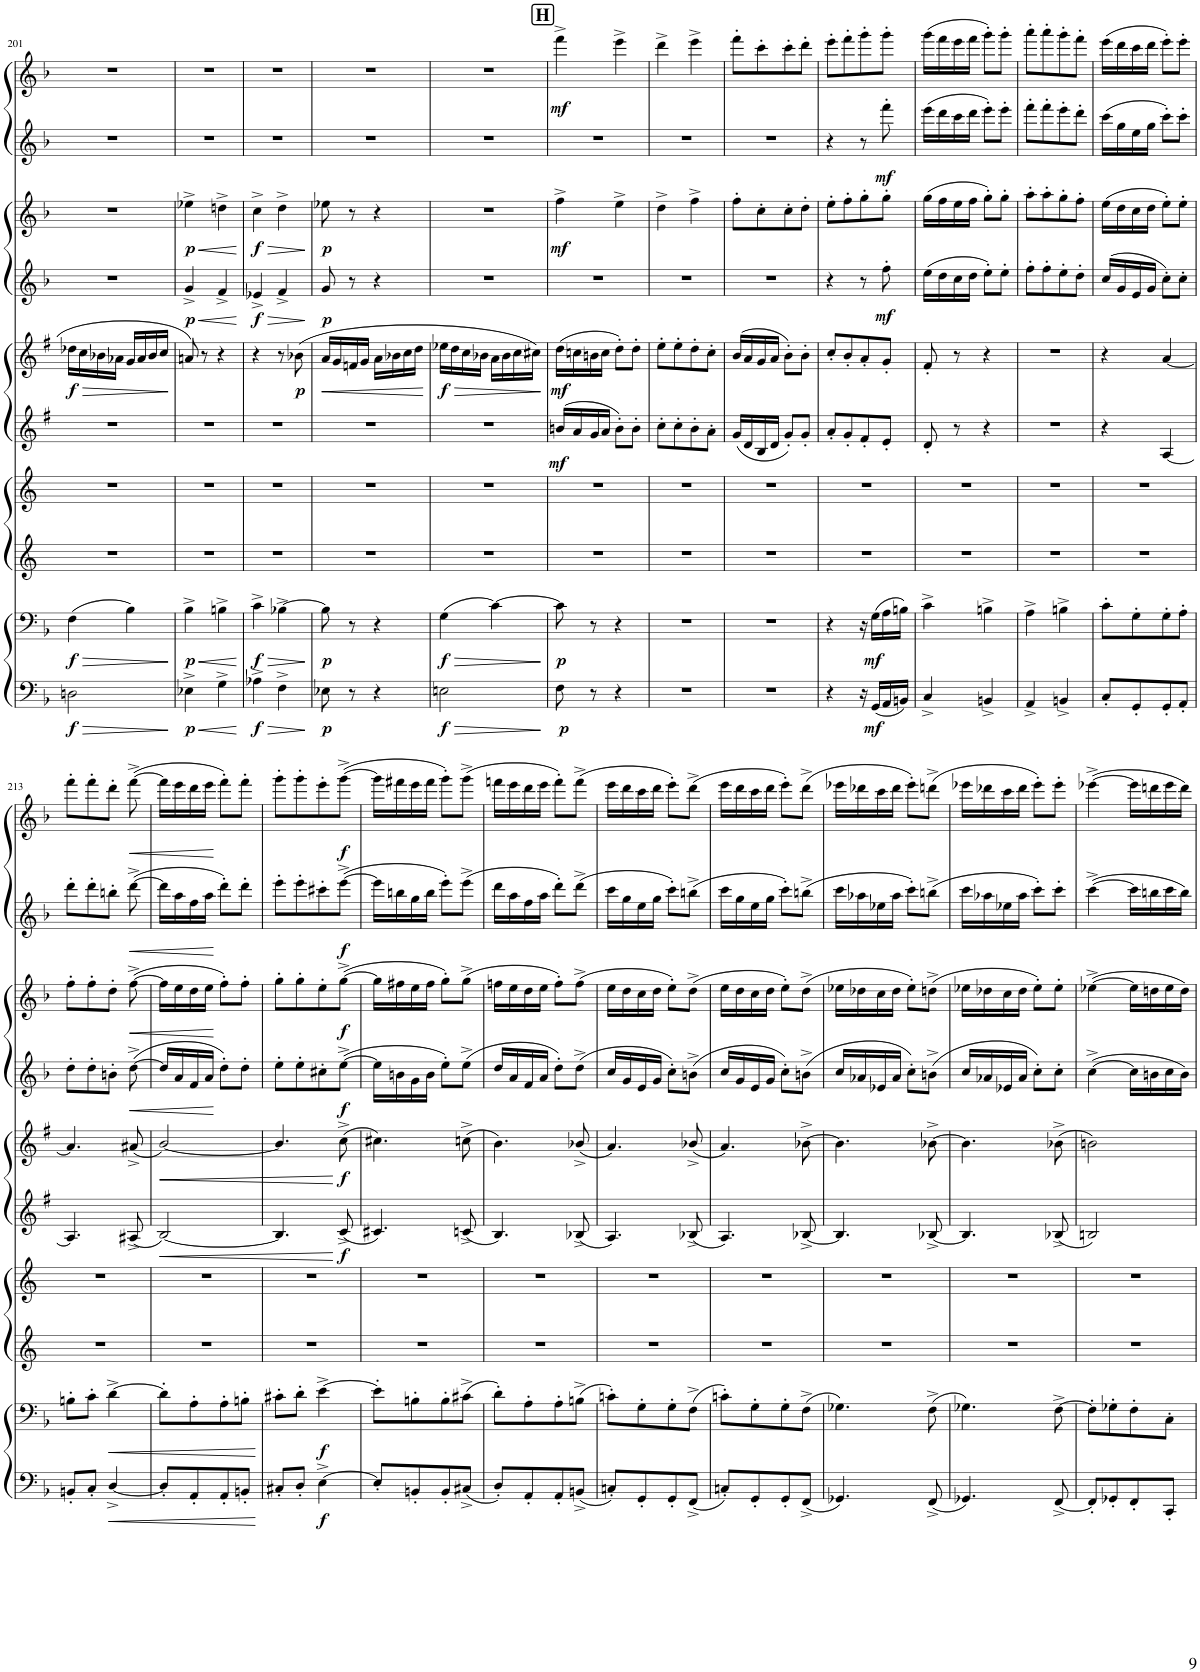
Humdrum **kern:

**kern	**dynam	**kern	**dynam	**kern	**kern	**kern	**dynam	**kern	**dynam	**kern	**dynam	**kern	**dynam	**kern	**dynam	**kern	**dynam
*part10	*part10	*part9	*part9	*part8	*part7	*part6	*part6	*part5	*part5	*part4	*part4	*part3	*part3	*part2	*part2	*part1	*part1
*staff10	*staff10	*staff9	*staff9	*staff8	*staff7	*staff6	*staff6	*staff5	*staff5	*staff4	*staff4	*staff3	*staff3	*staff2	*staff2	*staff1	*staff1
*I"Bassoon 2	*	*I"Bassoon 1	*	*I"Horn 2 in F	*I"Horn 1 in F	*I"Clarinet 2 in Bb	*	*I"Clarinet 1 in Bb	*	*I"Oboe 2	*	*I"Oboe 1	*	*I"Flute 2	*	*I"Flute 1	*
*I'Bsn	*	*I'Bsn	*	*I'Hn	*I'Hn	*I'Cl	*	*I'Cl	*	*I'Ob	*	*I'Ob	*	*I'Fl	*	*I'Fl	*
!!LO:PB:g=z
*clefF4	*	*clefF4	*	*clefG2	*clefG2	*clefG2	*	*clefG2	*	*clefG2	*	*clefG2	*	*clefG2	*	*clefG2	*
*	*	*	*	*Trd4c7	*Trd4c7	*Trd1c2	*	*Trd1c2	*	*	*	*	*	*	*	*	*
*k[b-]	*	*k[b-]	*	*k[]	*k[]	*k[f#]	*	*k[f#]	*	*k[b-]	*	*k[b-]	*	*k[b-]	*	*k[b-]	*
*M2/4	*	*M2/4	*	*M2/4	*M2/4	*M2/4	*	*M2/4	*	*M2/4	*	*M2/4	*	*M2/4	*	*M2/4	*
=201	=201	=201	=201	=201	=201	=201	=201	=201	=201	=201	=201	=201	=201	=201	=201	=201	=201
!	!LO:HP:b	!	!LO:HP:b	!	!	!	!	!	!LO:HP:b	!	!	!	!	!	!	!	!
!	!LO:DY:n=1:b	!	!LO:DY:n=1:b	!	!	!	!	!	!LO:DY:n=1:b	!	!	!	!	!	!	!	!
2Dn\	> f	(4F\	> f	2r	2r	2r	.	16dd-X\LL	> f	2r	.	2r	.	2r	.	2r	.
.	.	.	.	.	.	.	.	16cc\	.	.	.	.	.	.	.	.	.
.	.	.	.	.	.	.	.	16b-X\	.	.	.	.	.	.	.	.	.
.	.	.	.	.	.	.	.	16a-X\JJ	.	.	.	.	.	.	.	.	.
.	.	4B-\)	.	.	.	.	.	16g/LL	.	.	.	.	.	.	.	.	.
.	.	.	.	.	.	.	.	16a-/	.	.	.	.	.	.	.	.	.
.	.	.	.	.	.	.	.	16b-/	.	.	.	.	.	.	.	.	.
.	.	.	.	.	.	.	.	16cc/JJ	.	.	.	.	.	.	.	.	.
.	]	.	]	.	.	.	.	.	]	.	.	.	.	.	.	.	.
=202	=202	=202	=202	=202	=202	=202	=202	=202	=202	=202	=202	=202	=202	=202	=202	=202	=202
!	!LO:HP:b	!	!LO:HP:b	!	!	!	!	!	!	!	!LO:HP:b	!	!LO:HP:b	!	!	!	!
!	!LO:DY:n=1:b	!	!LO:DY:n=1:b	!	!	!	!	!	!	!	!LO:DY:n=1:b	!	!LO:DY:n=1:b	!	!	!	!
4E-X^\	< p	4B-^\	< p	2r	2r	2r	.	8an/	.	4g^/	< p	4ee-X^\	< p	2r	.	2r	.
.	.	.	.	.	.	.	.	8r	.	.	.	.	.	.	.	.	.
4G^\	.	4Bn^\	.	.	.	.	.	4r	.	4f^/	.	4ddn^\	.	.	.	.	.
.	[	.	[	.	.	.	.	.	.	.	[	.	[	.	.	.	.
=203	=203	=203	=203	=203	=203	=203	=203	=203	=203	=203	=203	=203	=203	=203	=203	=203	=203
!	!LO:HP:b	!	!LO:HP:b	!	!	!	!	!	!	!	!LO:HP:b	!	!LO:HP:b	!	!	!	!
!	!LO:DY:n=1:b	!	!LO:DY:n=1:b	!	!	!	!	!	!	!	!LO:DY:n=1:b	!	!LO:DY:n=1:b	!	!	!	!
4A-X^\	> f	4c^\	> f	2r	2r	2r	.	4r	.	4e-X^/	> f	4cc^\	> f	2r	.	2r	.
4F^\	.	[4B-X^\	.	.	.	.	.	8r	.	4f^/	.	4dd^\	.	.	.	.	.
!	!	!	!	!	!	!	!	!	!LO:DY:b	!	!	!	!	!	!	!	!
.	.	.	.	.	.	.	.	(8b-X\	p	.	.	.	.	.	.	.	.
.	]	.	]	.	.	.	.	.	.	.	]	.	]	.	.	.	.
=204	=204	=204	=204	=204	=204	=204	=204	=204	=204	=204	=204	=204	=204	=204	=204	=204	=204
!	!LO:DY:b	!	!LO:DY:b	!	!	!	!	!	!LO:HP:b	!	!LO:DY:b	!	!LO:DY:b	!	!	!	!
8E-X\	p	8B-\]	p	2r	2r	2r	.	16a/LL	<	8g/	p	8ee-X\	p	2r	.	2r	.
.	.	.	.	.	.	.	.	16g/	.	.	.	.	.	.	.	.	.
8r	.	8r	.	.	.	.	.	16fn/	.	8r	.	8r	.	.	.	.	.
.	.	.	.	.	.	.	.	16g/JJ	.	.	.	.	.	.	.	.	.
4r	.	4r	.	.	.	.	.	16a\LL	.	4r	.	4r	.	.	.	.	.
.	.	.	.	.	.	.	.	16b-X\	.	.	.	.	.	.	.	.	.
.	.	.	.	.	.	.	.	16cc\	.	.	.	.	.	.	.	.	.
.	.	.	.	.	.	.	.	16dd\JJ	.	.	.	.	.	.	.	.	.
.	.	.	.	.	.	.	.	.	[	.	.	.	.	.	.	.	.
=205	=205	=205	=205	=205	=205	=205	=205	=205	=205	=205	=205	=205	=205	=205	=205	=205	=205
!	!LO:HP:b	!	!LO:HP:b	!	!	!	!	!	!LO:HP:b	!	!	!	!	!	!	!	!
!	!LO:DY:n=1:b	!	!LO:DY:n=1:b	!	!	!	!	!	!LO:DY:n=1:b	!	!	!	!	!	!	!	!
2En\	> f	(4G\	> f	2r	2r	2r	.	16ee-X\LL	> f	2r	.	2r	.	2r	.	2r	.
.	.	.	.	.	.	.	.	16dd\	.	.	.	.	.	.	.	.	.
.	.	.	.	.	.	.	.	16cc\	.	.	.	.	.	.	.	.	.
.	.	.	.	.	.	.	.	16b-X\JJ	.	.	.	.	.	.	.	.	.
.	.	[4c\)	.	.	.	.	.	16a\LL	.	.	.	.	.	.	.	.	.
.	.	.	.	.	.	.	.	16b-\	.	.	.	.	.	.	.	.	.
.	.	.	.	.	.	.	.	16cc\	.	.	.	.	.	.	.	.	.
.	.	.	.	.	.	.	.	16cc#X\JJ)	.	.	.	.	.	.	.	.	.
.	]	.	]	.	.	.	.	.	]	.	.	.	.	.	.	.	.
!!LO:REH:place=s1:a:B:cj:fs=14:t=H
=206	=206	=206	=206	=206	=206	=206	=206	=206	=206	=206	=206	=206	=206	=206	=206	=206	=206
!	!LO:DY:b	!	!LO:DY:b	!	!	!	!LO:DY:b	!	!LO:DY:b	!	!	!	!LO:DY:b	!	!	!	!LO:DY:b
8F\	p	8c\]	p	2r	2r	(16bn/LL	mf	(16dd\LL	mf	2r	.	4ff^\	mf	2r	.	4fff^\	mf
.	.	.	.	.	.	16a/	.	16ccn\	.	.	.	.	.	.	.	.	.
8r	.	8r	.	.	.	16g/	.	16bn\	.	.	.	.	.	.	.	.	.
.	.	.	.	.	.	16a/JJ	.	16cc\JJ	.	.	.	.	.	.	.	.	.
4r	.	4r	.	.	.	8b'\L)	.	8dd'\L)	.	.	.	4ee^\	.	.	.	4eee^\	.
.	.	.	.	.	.	8b'\J	.	8dd'\J	.	.	.	.	.	.	.	.	.
=207	=207	=207	=207	=207	=207	=207	=207	=207	=207	=207	=207	=207	=207	=207	=207	=207	=207
2r	.	2r	.	2r	2r	8cc'\L	.	8ee'\L	.	2r	.	4dd^\	.	2r	.	4ddd^\	.
.	.	.	.	.	.	8cc'\	.	8ee'\	.	.	.	.	.	.	.	.	.
.	.	.	.	.	.	8b'\	.	8dd'\	.	.	.	4ff^\	.	.	.	4eee^\	.
.	.	.	.	.	.	8a'\J	.	8cc'\J	.	.	.	.	.	.	.	.	.
=208	=208	=208	=208	=208	=208	=208	=208	=208	=208	=208	=208	=208	=208	=208	=208	=208	=208
2r	.	2r	.	2r	2r	(16g/LL	.	(16b/LL	.	2r	.	8ff'\L	.	2r	.	8fff'\L	.
.	.	.	.	.	.	16d/	.	16a/	.	.	.	.	.	.	.	.	.
.	.	.	.	.	.	16B/	.	16g/	.	.	.	8cc'\	.	.	.	8ccc'\	.
.	.	.	.	.	.	16d/JJ	.	16a/JJ	.	.	.	.	.	.	.	.	.
.	.	.	.	.	.	8g'/L)	.	8b'\L)	.	.	.	8cc'\	.	.	.	8ccc'\	.
.	.	.	.	.	.	8g'/J	.	8b'\J	.	.	.	8dd'\J	.	.	.	8ddd'\J	.
=209	=209	=209	=209	=209	=209	=209	=209	=209	=209	=209	=209	=209	=209	=209	=209	=209	=209
4r	.	4r	.	2r	2r	8a'/L	.	8cc'/L	.	4r	.	8ee'\L	.	4r	.	8eee'\L	.
.	.	.	.	.	.	8g'/	.	8b'/	.	.	.	8ff'\	.	.	.	8fff'\	.
16r	.	16r	.	.	.	8f#'/	.	8a'/	.	8r	.	8gg'\	.	8r	.	8ggg'\	.
!	!LO:DY:b	!	!LO:DY:b	!	!	!	!	!	!	!	!	!	!	!	!	!	!
(16GG/LL	mf	(16G\LL	mf	.	.	.	.	.	.	.	.	.	.	.	.	.	.
!	!	!	!	!	!	!	!	!	!	!	!LO:DY:b	!	!	!	!LO:DY:b	!	!
16AA/	.	16A\	.	.	.	8e'/J	.	8g'/J	.	8ff'\	mf	8gg'\J	.	8fff'\	mf	8ggg'\J	.
16BBn/JJ)	.	16Bn\JJ)	.	.	.	.	.	.	.	.	.	.	.	.	.	.	.
=210	=210	=210	=210	=210	=210	=210	=210	=210	=210	=210	=210	=210	=210	=210	=210	=210	=210
4C^/	.	4c^\	.	2r	2r	8d'/	.	8f#'/	.	(16ee\LL	.	(16gg\LL	.	(16eee\LL	.	(16ggg\LL	.
.	.	.	.	.	.	.	.	.	.	16dd\	.	16ff\	.	16ddd\	.	16fff\	.
.	.	.	.	.	.	8r	.	8r	.	16cc\	.	16ee\	.	16ccc\	.	16eee\	.
.	.	.	.	.	.	.	.	.	.	16dd\JJ	.	16ff\JJ	.	16ddd\JJ	.	16fff\JJ	.
4BBn^/	.	4Bn^\	.	.	.	4r	.	4r	.	8ee'\L)	.	8gg'\L)	.	8eee'\L)	.	8ggg'\L)	.
.	.	.	.	.	.	.	.	.	.	8ee'\J	.	8gg'\J	.	8eee'\J	.	8ggg'\J	.
=211	=211	=211	=211	=211	=211	=211	=211	=211	=211	=211	=211	=211	=211	=211	=211	=211	=211
4AA^/	.	4A^\	.	2r	2r	2r	.	2r	.	8ff'\L	.	8aa'\L	.	8fff'\L	.	8aaa'\L	.
.	.	.	.	.	.	.	.	.	.	8ff'\	.	8aa'\	.	8fff'\	.	8aaa'\	.
4BBn^/	.	4Bn^\	.	.	.	.	.	.	.	8ee'\	.	8gg'\	.	8eee'\	.	8ggg'\	.
.	.	.	.	.	.	.	.	.	.	8dd'\J	.	8ff'\J	.	8ddd'\J	.	8fff'\J	.
=212	=212	=212	=212	=212	=212	=212	=212	=212	=212	=212	=212	=212	=212	=212	=212	=212	=212
8C'/L	.	8c'\L	.	2r	2r	4r	.	4r	.	(16cc/LL	.	(16ee\LL	.	(16ccc\LL	.	(16eee\LL	.
.	.	.	.	.	.	.	.	.	.	16g/	.	16dd\	.	16gg\	.	16ddd\	.
8GG'/	.	8G'\	.	.	.	.	.	.	.	16e/	.	16cc\	.	16ee\	.	16ccc\	.
.	.	.	.	.	.	.	.	.	.	16g/JJ	.	16dd\JJ	.	16gg\JJ	.	16ddd\JJ	.
8GG'/	.	8G'\	.	.	.	[4A/	.	[4a/	.	8cc'\L)	.	8ee'\L)	.	8ccc'\L)	.	8eee'\L)	.
8AA'/J	.	8A'\J	.	.	.	.	.	.	.	8cc'\J	.	8ee'\J	.	8ccc'\J	.	8eee'\J	.
!!LO:LB:g=z
=213	=213	=213	=213	=213	=213	=213	=213	=213	=213	=213	=213	=213	=213	=213	=213	=213	=213
8BBn'/L	.	8Bn'\L	.	2r	2r	4.A/]	.	4.a/]	.	8dd'\L	.	8ff'\L	.	8ddd'\L	.	8fff'\L	.
8C'/J	.	8c'\J	.	.	.	.	.	.	.	8dd'\	.	8ff'\	.	8ddd'\	.	8fff'\	.
!	!LO:HP:b	!	!LO:HP:b	!	!	!	!	!	!	!	!	!	!	!	!	!	!
[4D^/	<	[4d^\	<	.	.	.	.	.	.	8bn'\J	.	8dd'\J	.	8bbn'\J	.	8ddd'\J	.
!	!	!	!	!	!	!	!	!	!	!	!LO:HP:b	!	!LO:HP:b	!	!LO:HP:b	!	!LO:HP:b
.	.	.	.	.	.	(8A#X^/	.	(8a#X^/	.	([8dd^\	<	([8ff^\	<	([8ddd^\	<	([8fff^\	<
=214	=214	=214	=214	=214	=214	=214	=214	=214	=214	=214	=214	=214	=214	=214	=214	=214	=214
!	!	!	!	!	!	!	!LO:HP:b	!	!LO:HP:b	!	!	!	!	!	!	!	!
8D'/L]	.	8d'\L]	.	2r	2r	[2B/)	<	[2b/)	<	16dd/LL]	.	16ff\LL]	.	16ddd\LL]	.	16fff\LL]	.
.	.	.	.	.	.	.	.	.	.	16a/	.	16ee\	.	16aa\	.	16eee\	.
8AA'/	.	8A'\	.	.	.	.	.	.	.	16f/	.	16dd\	.	16ff\	.	16ddd\	.
.	.	.	.	.	.	.	.	.	.	16a/JJ	.	16ee\JJ	.	16aa\JJ	.	16eee\JJ	.
8AA'/	.	8A'\	.	.	.	.	.	.	.	8dd'\L)	[	8ff'\L)	[	8ddd'\L)	[	8fff'\L)	[
8BBn'/J	.	8Bn'\J	.	.	.	.	.	.	.	8dd'\J	.	8ff'\J	.	8ddd'\J	.	8fff'\J	.
.	[	.	[	.	.	.	.	.	.	.	.	.	.	.	.	.	.
=215	=215	=215	=215	=215	=215	=215	=215	=215	=215	=215	=215	=215	=215	=215	=215	=215	=215
8C#X'/L	.	8c#X'\L	.	2r	2r	4.B/]	.	4.b/]	.	8ee'\L	.	8gg'\L	.	8eee'\L	.	8ggg'\L	.
8D'/J	.	8d'\J	.	.	.	.	.	.	.	8ee'\	.	8gg'\	.	8eee'\	.	8ggg'\	.
!	!LO:DY:b	!	!LO:DY:b	!	!	!	!	!	!	!	!	!	!	!	!	!	!
[4E^\	f	[4e^\	f	.	.	.	.	.	.	8cc#X'\	.	8ee'\	.	8ccc#X'\	.	8eee'\	.
!	!	!	!	!	!	!	!LO:DY:n=1:b	!	!LO:DY:n=1:b	!	!LO:DY:b	!	!LO:DY:b	!	!LO:DY:b	!	!LO:DY:b
.	.	.	.	.	.	(8c^/	[ f	(8cc^\	[ f	([8ee^\J	f	([8gg^\J	f	([8eee^\J	f	([8ggg^\J	f
=216	=216	=216	=216	=216	=216	=216	=216	=216	=216	=216	=216	=216	=216	=216	=216	=216	=216
8E'/L]	.	8e'\L]	.	2r	2r	4.c#X/)	.	4.cc#X\)	.	16ee\LL]	.	16gg\LL]	.	16eee\LL]	.	16ggg\LL]	.
.	.	.	.	.	.	.	.	.	.	16bn\	.	16ff#X\	.	16bbn\	.	16fff#X\	.
8BBn'/	.	8Bn'\	.	.	.	.	.	.	.	16g\	.	16ee\	.	16gg\	.	16eee\	.
.	.	.	.	.	.	.	.	.	.	16b\JJ	.	16ff#\JJ	.	16bb\JJ	.	16fff#\JJ	.
8BB'/	.	8B'\	.	.	.	.	.	.	.	8ee'\L)	.	8gg'\L)	.	8eee'\L)	.	8ggg'\L)	.
(8C#X^/J	.	(8c#X^\J	.	.	.	(8cn^/	.	(8ccn^\	.	(8ee^\J	.	(8gg^\J	.	(8eee^\J	.	(8ggg^\J	.
=217	=217	=217	=217	=217	=217	=217	=217	=217	=217	=217	=217	=217	=217	=217	=217	=217	=217
8D'/L)	.	8d'\L)	.	2r	2r	4.B/)	.	4.b\)	.	16dd/LL	.	16ffn\LL	.	16ddd\LL	.	16fffn\LL	.
.	.	.	.	.	.	.	.	.	.	16a/	.	16ee\	.	16aa\	.	16eee\	.
8AA'/	.	8A'\	.	.	.	.	.	.	.	16f/	.	16dd\	.	16ff\	.	16ddd\	.
.	.	.	.	.	.	.	.	.	.	16a/JJ	.	16ee\JJ	.	16aa\JJ	.	16eee\JJ	.
8AA'/	.	8A'\	.	.	.	.	.	.	.	8dd'\L)	.	8ff'\L)	.	8ddd'\L)	.	8fff'\L)	.
(8BBn^/J	.	(8Bn^\J	.	.	.	(8B-X^/	.	(8b-X^/	.	(8dd^\J	.	(8ff^\J	.	(8ddd^\J	.	(8fff^\J	.
=218	=218	=218	=218	=218	=218	=218	=218	=218	=218	=218	=218	=218	=218	=218	=218	=218	=218
8Cn'/L)	.	8cn'\L)	.	2r	2r	4.A/)	.	4.a/)	.	16cc/LL	.	16ee\LL	.	16ccc\LL	.	16eee\LL	.
.	.	.	.	.	.	.	.	.	.	16g/	.	16dd\	.	16gg\	.	16ddd\	.
8GG'/	.	8G'\	.	.	.	.	.	.	.	16e/	.	16cc\	.	16ee\	.	16ccc\	.
.	.	.	.	.	.	.	.	.	.	16g/JJ	.	16dd\JJ	.	16gg\JJ	.	16ddd\JJ	.
8GG'/	.	8G'\	.	.	.	.	.	.	.	8cc'\L)	.	8ee'\L)	.	8ccc'\L)	.	8eee'\L)	.
(8FF^/J	.	(8F^\J	.	.	.	(8B-X^/	.	(8b-X^/	.	(8bn^\J	.	(8dd^\J	.	(8bbn^\J	.	(8ddd^\J	.
=219	=219	=219	=219	=219	=219	=219	=219	=219	=219	=219	=219	=219	=219	=219	=219	=219	=219
8Cn'/L)	.	8cn'\L)	.	2r	2r	4.A/)	.	4.a/)	.	16cc/LL	.	16ee\LL	.	16ccc\LL	.	16eee\LL	.
.	.	.	.	.	.	.	.	.	.	16g/	.	16dd\	.	16gg\	.	16ddd\	.
8GG'/	.	8G'\	.	.	.	.	.	.	.	16e/	.	16cc\	.	16ee\	.	16ccc\	.
.	.	.	.	.	.	.	.	.	.	16g/JJ	.	16dd\JJ	.	16gg\JJ	.	16ddd\JJ	.
8GG'/	.	8G'\	.	.	.	.	.	.	.	8cc'\L)	.	8ee'\L)	.	8ccc'\L)	.	8eee'\L)	.
(8FF^/J	.	(8F^\J	.	.	.	[8B-X^/	.	[8b-X^\	.	(8bn^\J	.	(8dd^\J	.	(8bbn^\J	.	(8ddd^\J	.
=220	=220	=220	=220	=220	=220	=220	=220	=220	=220	=220	=220	=220	=220	=220	=220	=220	=220
4.GG-X/)	.	4.G-X\)	.	2r	2r	4.B-/]	.	4.b-\]	.	16cc/LL	.	16ee-X\LL	.	16ccc\LL	.	16eee-X\LL	.
.	.	.	.	.	.	.	.	.	.	16a-X/	.	16dd-X\	.	16aa-X\	.	16ddd-X\	.
.	.	.	.	.	.	.	.	.	.	16e-X/	.	16cc\	.	16ee-X\	.	16ccc\	.
.	.	.	.	.	.	.	.	.	.	16a-/JJ	.	16dd-\JJ	.	16aa-\JJ	.	16ddd-\JJ	.
.	.	.	.	.	.	.	.	.	.	8cc'\L)	.	8ee-'\L)	.	8ccc'\L)	.	8eee-'\L)	.
(8FF^/	.	(8F^\	.	.	.	[8B-X^/	.	[8b-X^\	.	(8bn^\J	.	(8ddn^\J	.	(8bbn^\J	.	(8dddn^\J	.
=221	=221	=221	=221	=221	=221	=221	=221	=221	=221	=221	=221	=221	=221	=221	=221	=221	=221
4.GG-X/)	.	4.G-X\)	.	2r	2r	4.B-/]	.	4.b-\]	.	16cc/LL	.	16ee-X\LL	.	16ccc\LL	.	16eee-X\LL	.
.	.	.	.	.	.	.	.	.	.	16a-X/	.	16dd-X\	.	16aa-X\	.	16ddd-X\	.
.	.	.	.	.	.	.	.	.	.	16e-X/	.	16cc\	.	16ee-X\	.	16ccc\	.
.	.	.	.	.	.	.	.	.	.	16a-/JJ	.	16dd-\JJ	.	16aa-\JJ	.	16ddd-\JJ	.
.	.	.	.	.	.	.	.	.	.	8cc'\L)	.	8ee-'\L)	.	8ccc'\L)	.	8eee-'\L)	.
[8FF^/	.	[8F^\	.	.	.	(8B-X^/	.	(8b-X^\	.	8cc'\J	.	8ee-'\J	.	8ccc'\J	.	8eee-'\J	.
=222	=222	=222	=222	=222	=222	=222	=222	=222	=222	=222	=222	=222	=222	=222	=222	=222	=222
8FF'/L]	.	8F'\L]	.	2r	2r	2Bn/)	.	2bn\)	.	([4cc^\	.	([4ee-X^\	.	([4ccc^\	.	([4eee-X^\	.
8GG-X'/	.	8G-X'\	.	.	.	.	.	.	.	.	.	.	.	.	.	.	.
8FF'/	.	8F'\	.	.	.	.	.	.	.	16cc\LL]	.	16ee-\LL]	.	16ccc\LL]	.	16eee-\LL]	.
.	.	.	.	.	.	.	.	.	.	16bn\	.	16ddn\	.	16bbn\	.	16dddn\	.
8CC'/J	.	8C'\J	.	.	.	.	.	.	.	16cc\	.	16ee-\	.	16ccc\	.	16eee-\	.
.	.	.	.	.	.	.	.	.	.	16b\JJ)	.	16dd\JJ)	.	16bb\JJ)	.	16ddd\JJ)	.
=	=	=	=	=	=	=	=	=	=	=	=	=	=	=	=	=	=
*-	*-	*-	*-	*-	*-	*-	*-	*-	*-	*-	*-	*-	*-	*-	*-	*-	*-
